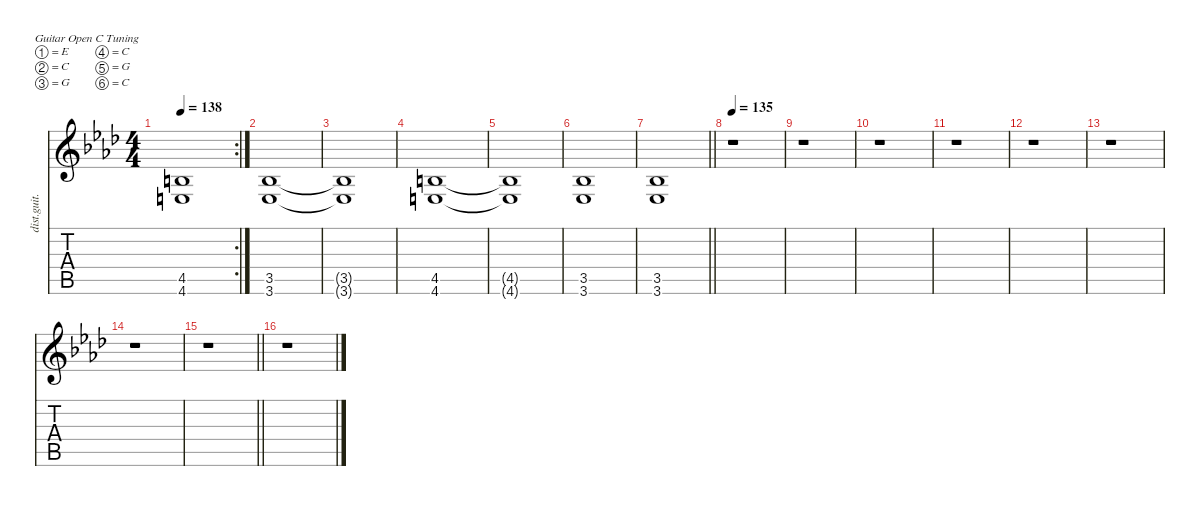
\defaultSystemsLayout 4
\hideDynamics
\bracketExtendMode nobrackets
\otherSystemsTrackNameOrientation horizontal
\track ("Guitar 2" "dist.guit.") {defaultSystemsLayout 8 instrument distortionguitar}
\staff {score tabs}
\tuning (E4 C4 G3 C3 G2 C2)
\rc 2
\ts (4 4)
\tempo 138
\clef g2
\ks ab
(4.5{t acc forcenatural} 4.6{t acc forcenatural}).1{dy f beam Up} |
(3.5{acc b} 3.6{acc b}).1{beam Up} |
(3.5{t acc b} 3.6{t acc b}).1{beam Up} |
(4.5{acc forcenatural} 4.6{acc forcenatural}).1{beam Up} |
(4.5{t acc forcenatural} 4.6{t acc forcenatural}).1{beam Up} |
(3.5{acc b} 3.6{acc b}).1{beam Up} |
\barLineRight lightlight
(3.5{acc b} 3.6{acc b}).1{beam Up} |
\tempo 135
r.1{beam Down} |
r.1{beam Down} |
r.1{beam Down} |
r.1{beam Down} |
r.1{beam Down} |
r.1{beam Down} |
r.1{beam Down} |
\barLineRight lightlight
r.1{beam Down} |
r.1{beam Down}
